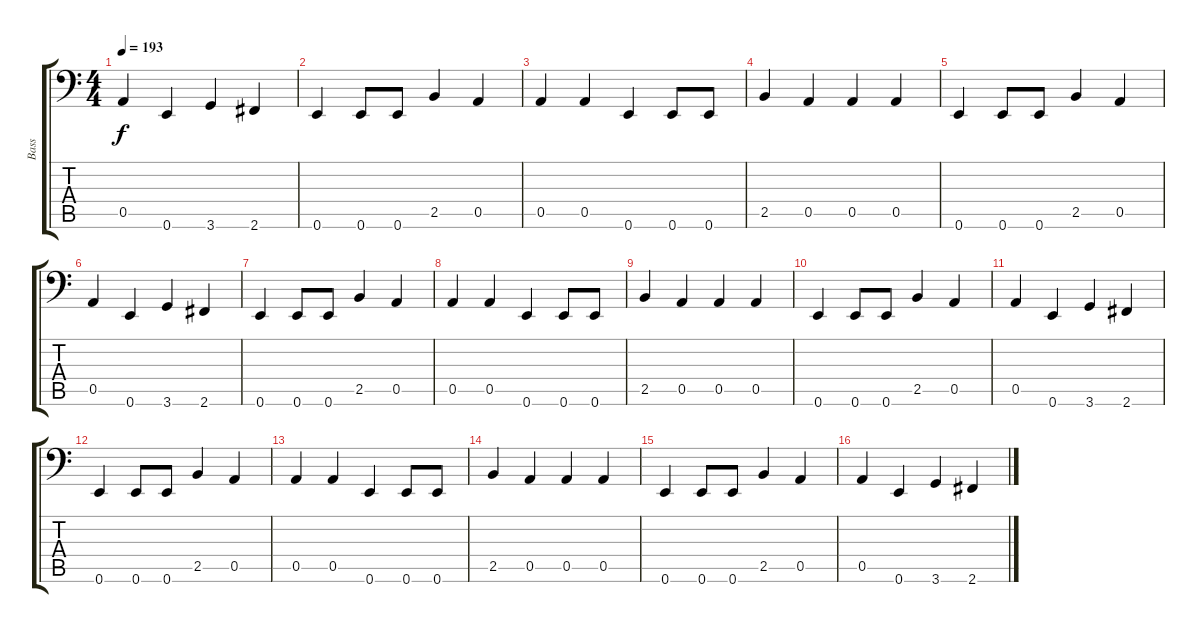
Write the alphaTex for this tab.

\track ("Bass" "Bass") {instrument electricbasspick}
\staff {score tabs}
\tuning (E3 B2 G2 D2 A1 E1) {hide}
\ts (4 4)
\tempo 193
\clef f4
\ks c
0.5.4{dy f} 0.6.4 3.6.4 2.6.4 |
0.6.4 0.6.8 0.6.8 2.5.4 0.5.4 |
0.5.4 0.5.4 0.6.4 0.6.8 0.6.8 |
2.5.4 0.5.4 0.5.4 0.5.4 |
0.6.4 0.6.8 0.6.8 2.5.4 0.5.4 |
0.5.4 0.6.4 3.6.4 2.6.4 |
0.6.4 0.6.8 0.6.8 2.5.4 0.5.4 |
0.5.4 0.5.4 0.6.4 0.6.8 0.6.8 |
2.5.4 0.5.4 0.5.4 0.5.4 |
0.6.4 0.6.8 0.6.8 2.5.4 0.5.4 |
0.5.4 0.6.4 3.6.4 2.6.4 |
0.6.4 0.6.8 0.6.8 2.5.4 0.5.4 |
0.5.4 0.5.4 0.6.4 0.6.8 0.6.8 |
2.5.4 0.5.4 0.5.4 0.5.4 |
0.6.4 0.6.8 0.6.8 2.5.4 0.5.4 |
0.5.4 0.6.4 3.6.4 2.6.4
